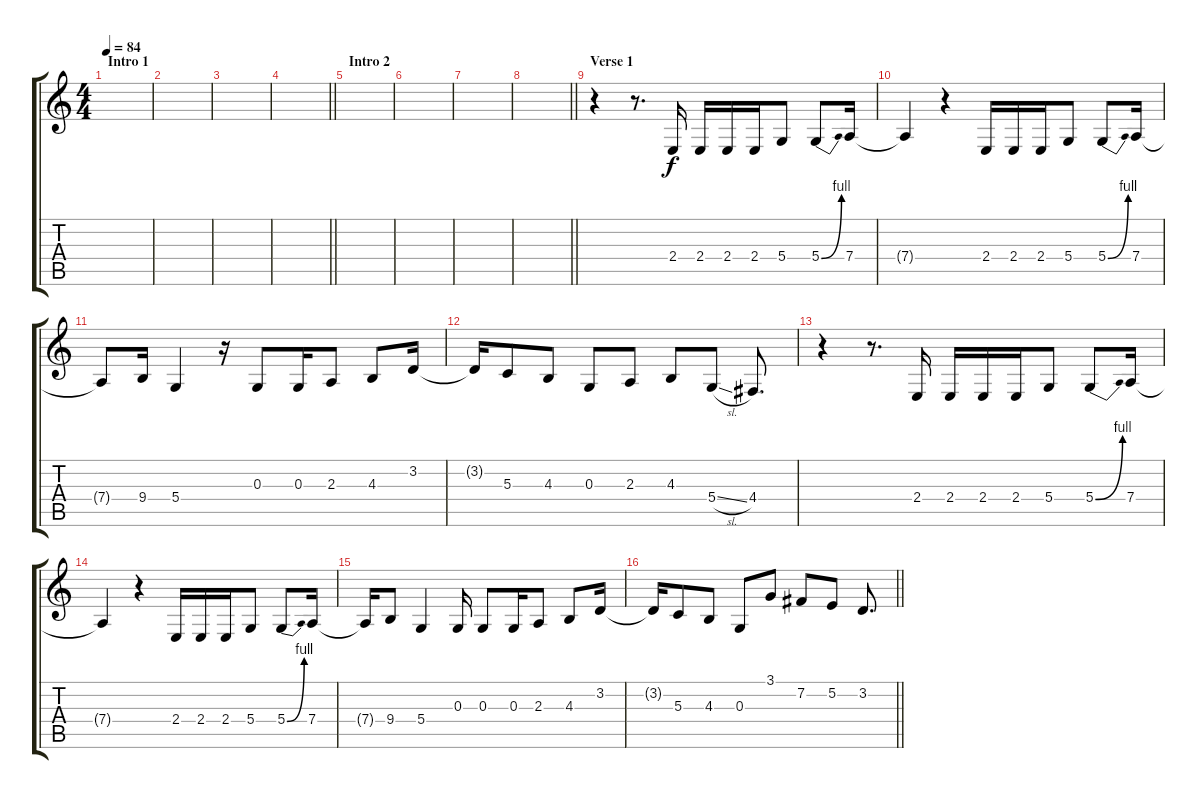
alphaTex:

\track "" {instrument clarinet}
\staff {score tabs}
\tuning (E4 B3 G3 D3 A2 D2) {hide}
\ts (4 4)
\section ("" "Intro 1")
\tempo 84
\clef g2
\ks c
|
|
|
\barLineRight lightlight
|
\section ("" "Intro 2")
|
|
|
\barLineRight lightlight
|
\section ("" "Verse 1")
r.4 r.8{d} 2.4.16 2.4.16 2.4.16 2.4.16 5.4.8 5.4{be (bend 0 0 60 4)}.8 7.4.16 |
7.4{t}.4 r.4 2.4.16 2.4.16 2.4.16 5.4.8 5.4{be (bend 0 0 60 4)}.8 7.4.16 |
7.4{t}.8 9.4.16 5.4.4 r.16 0.3.8 0.3.16 2.3.8 4.3.8 3.2.16 |
3.2{t}.16 5.3.8 4.3.8 0.3.8 2.3.8 4.3.8 5.4{sl}.8 4.4.8{d} |
r.4 r.8{d} 2.4.16 2.4.16 2.4.16 2.4.16 5.4.8 5.4{be (bend 0 0 60 4)}.8 7.4.16 |
7.4{t}.4 r.4 2.4.16 2.4.16 2.4.16 5.4.8 5.4{be (bend 0 0 60 4)}.8 7.4.16 |
7.4{t}.16 9.4.8 5.4.4 0.3.16 0.3.8 0.3.16 2.3.8 4.3.8 3.2.16 |
\barLineRight lightlight
3.2{t}.16 5.3.8 4.3.8 0.3.8 3.1.8 7.2.8 5.2.8 3.2.8{d}
